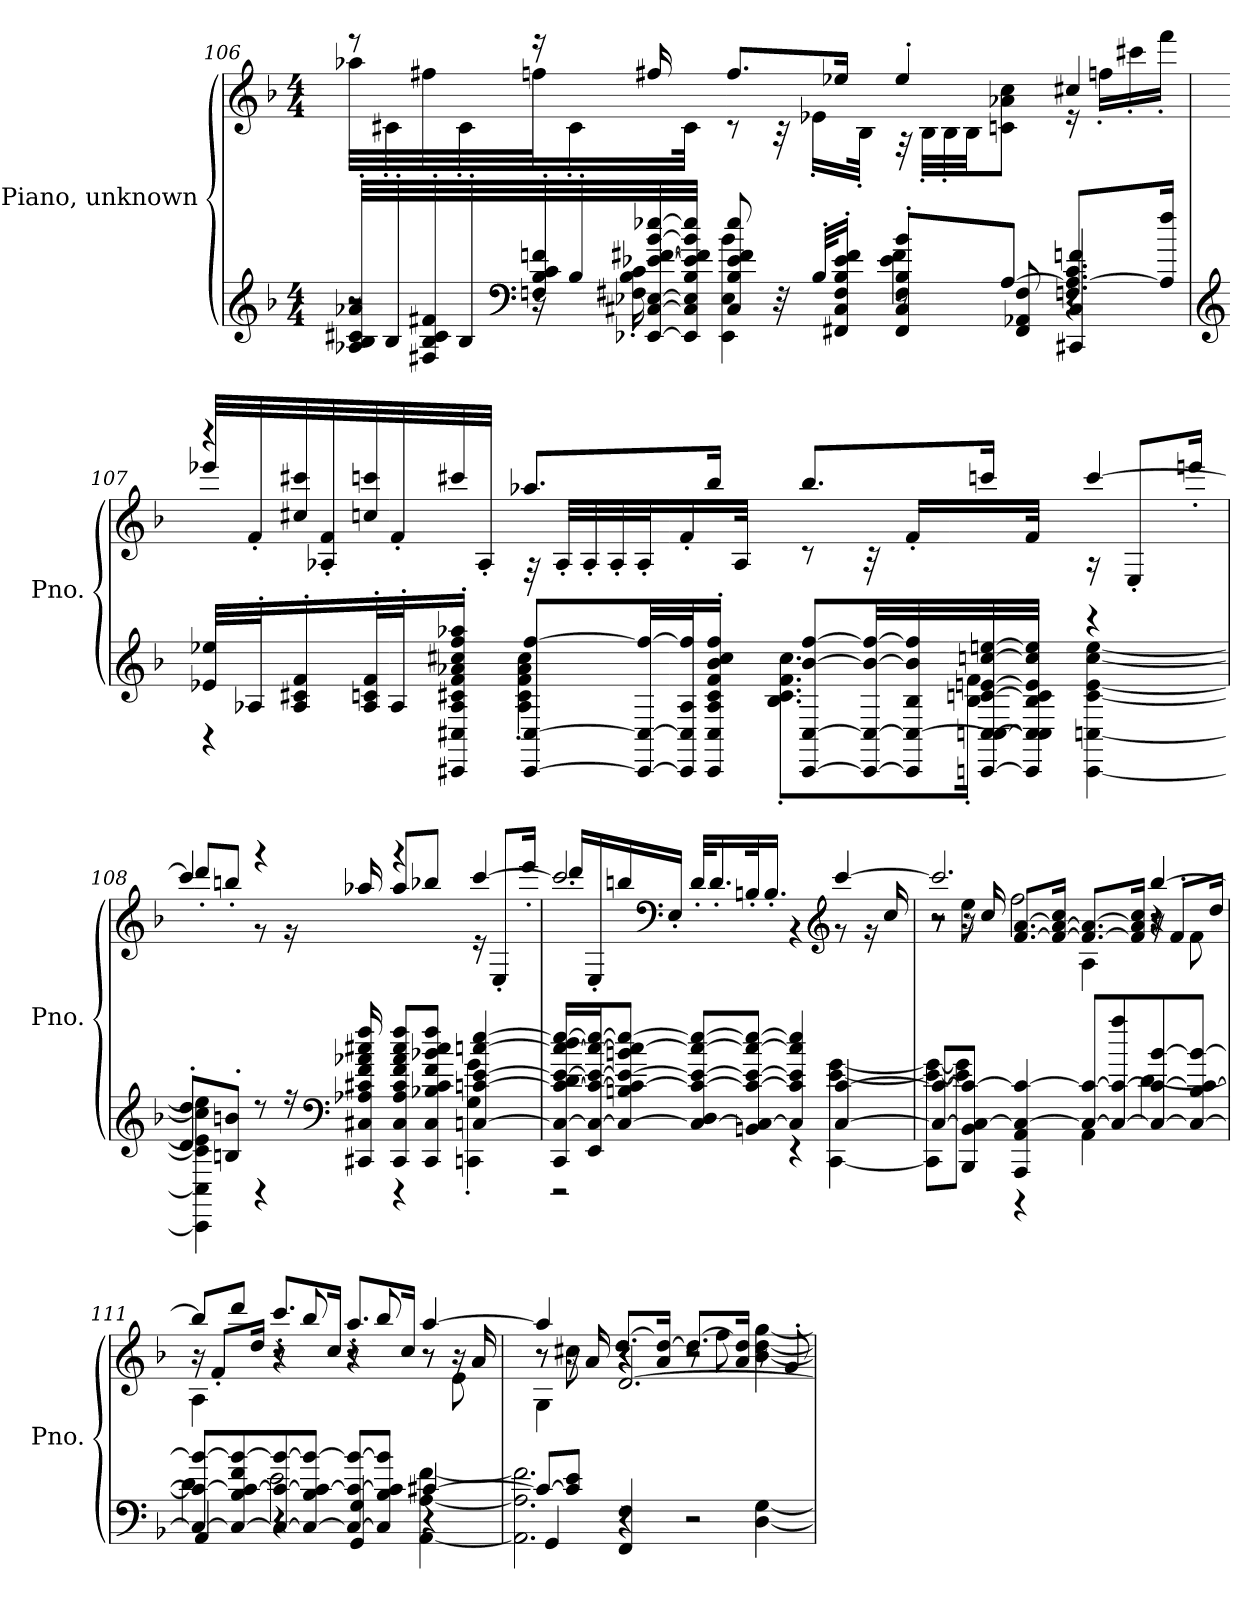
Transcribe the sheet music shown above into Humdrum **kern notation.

**kern	**kern
*part1	*part1
*staff2	*staff1
*I"Piano, unknown	*
*I'Pno.	*
!!LO:LB:g=z
*clefG2	*clefG2
*k[b-]	*k[b-]
*M4/4	*M4/4
=106	=106
*^	*^
*	*^	*	*
32A-X/' 32B-/' 32c#X/' 32a-X/'LLL	8r	2r	8r	32aa-X\LLL
32B-'/	.	.	.	32c#X'\
32F#X/' 32B-/' 32c#/' 32f#X/'	.	.	.	32ff#X\
32B-'/	.	.	.	32c#'\
*clefF4	*	*	*	*
32Fn/' 32B-/' 32c#/' 32fn/'	16r	.	16r	32ffn\J
32B-'/	.	.	.	16c#'\
[32EE-X/ [32C#X/ [32E-X/ [32e-X/ [32f#X/ [32b-/ [32ee-X/	16F#X\' 16B-\' 16c#\'	.	16ff#X/	.
32EE-/] 32C#/] 32E-/] 32B-/ 32e-/] 32f#/] 32b-/] 32ee-/]JJJ	.	.	.	32c#\JJk
8C#/ 8B-/ 8e-/ 8f#/ 8ee-/	4EE-\ 4E-\ 4b-\	.	8.ff#/L	8r
32r	.	.	.	32r
32B-'/KLL	.	.	.	16e-X'\LL
16FF#X/' 16C#/' 16F#/' 16B-/' 16e-/' 16f#/'JJ	.	.	16ee-X/Jk	.
.	.	.	.	32B-'\JJk
8FF#/' 8C#/' 8F#/' 8B-/' 8b-/'L	4e-\ 4f#\	8r	4ee-'/	32r
.	.	.	.	32B-'\LLL
.	.	.	.	32B-'\
.	.	.	.	32B-\JJ
[8A-/J	.	8FF#/ 8AA-X/ 8F#/	.	8cn\ 8a-X\ 8cc\J
8.Fn/ 8.A-/_ 8.c#/L	4r	4CC#X/ 4C#/ 4fn/	4cc#X/	16r
.	.	.	.	16ffn'\LL
.	.	.	.	16ccc#X'\
16A-/] 16ff/Jk	.	.	.	16fff'\JJ
*v	*v	*v	*	*
!!LO:PB:g=z	!!
=107	=107	=107
*clefG2	*	*
*^	*	*
32e-X/ 32ee-X/LLL	4r	4r	32eee-X/LLL
32A-X'/J	.	.	32f'/
16A-/' 16c#X/' 16f/'	.	.	32cc#X/ 32ccc#X/
.	.	.	32A-X/' 32f/'
32A-/' 32cn/' 32f/'L	.	.	32ccn/ 32cccn/
32A-'/J	.	.	32f'/
16CC#X/' 16C#X/' 16A-/' 16c#X/' 16f/' 16a-X/' 16cc#X/' 16ff/' 16aa-X/'JJ	.	.	32ccc#X/
.	.	.	32A-'/JJJ
[8CC#/ [8C#/ [8ff/L	4A-\' 4c#\' 4f\' 4a-\' 4cc#\'	8.aa-X/L	32r
.	.	.	32A-'/LLL
.	.	.	32A-'/
.	.	.	32A-'/
32CC#/_ 32C#/_ 32ff/_LL	.	.	32A-'/J
32CC#/] 32C#/] 32A-/ 32ff/]J	.	.	16f'/
16CC#/' 16C#/' 16A-/' 16c#/' 16f/' 16b-/' 16cc#/' 16ff/'JJ	.	16bb-/Jk	.
.	.	.	32A-/JJk
[8CC#/ [8C#/ [8b-/ [8ff/L	8.B-\' 8.c#\' 8.f\' 8.cc#\'L	8.bb-/L	8r
32CC#/_ 32C#/_ 32b-/_ 32ff/_LL	.	.	32r
32CC#/] 32C#/_ 32B-/ 32b-/] 32ff/]	.	.	16f'/LL
[32CCn/ [32Cn/ 32C#/_ [32cn/ [32en/ [32ccn/ [32een/	16B-\' 16f\'Jk	16cccn/Jk	.
32CC/] 32C/] 32C#/] 32B-/ 32c/] 32e/] 32cc/] 32ee/]JJJ	.	.	32f/JJk
4r	[4CC\ [4Cn\ [4c\ [4e\ [4cc\ [4ee\	[4ccc/	16r
.	.	.	8E'/L
.	.	.	16eeen'/Jk
!!LO:LB:g=z	!!
=108	=108	=108	=108
8d/' 8dd/'L	4CC\] 4C\] 4c\] 4e\] 4cc\] 4ee\]	4ccc/]	8ddd'/L
8Bn/' 8bn/'J	.	.	8bbn'/J
8r	4r	4r	8r
16r	.	.	16r
*clefF4	*	*	*
16CC#X/ 16C#X/ 16A-X/ 16c#X/ 16f/ 16a-X/ 16cc#X/ 16ff/	.	.	16aa-X/
8CC#/ 8C#/ 8A-/ 8c#/ 8f/ 8a-/ 8cc#/ 8ff/L	4r	4r	8aa-/L
8CC#/ 8C#/ 8B-X/ 8c#/ 8f/ 8b-X/ 8cc#/ 8ff/J	.	.	8bb-X/J
[4Cn/ [4cn/ [4e/ [4ccn/ [4ee/	4CCn\' 4G\' 4g\'	[4ccc/	16r
.	.	.	8E'/L
.	.	.	16eee'/Jk
=109	=109	=109	=109
16CC/ 16C/_ 16c/_ 16d/ 16e/_ 16cc/_ 16dd/ 16ee/_LL	2r	2.ccc/]	16ddd/LL
16EE/ 16C/_ 16c/_ 16e/_ 16cc/_ 16ee/_J	.	.	16E'/
8C/_ 8Bn/ 8c/_ 8e/_ 8bn/ 8cc/_ 8ee/_J	.	.	16bbn/
*	*	*clefF4	*
.	.	.	16E'/JJ
8C/_ 8D/ 8c/_ 8e/_ 8cc/_ 8ee/_L	.	.	32d'/KLL
.	.	.	16.d'/
8BBn/ 8C/_ 8c/_ 8e/_ 8cc/_ 8ee/_J	.	.	32Bn'/K
.	.	.	16.B'/JJ
4C/] 4c/] 4e/] 4cc/] 4ee/]	4r	.	4r
*	*	*clefG2	*
[4C/ [4c/	[4CC\ [4e\ [4g\	[4ccc/	8r
.	.	.	16r
.	.	.	16cc/
!!LO:LB:g=z
=110	=110	=110	=110
*	*	*^	*^
8C/_ 8c/_L	8CC\] 8e\_ 8g\_L	2.ccc/]	2r	8r	8r
8BBB-/ 8BB-/ 8C/_ 8c/_J	8e\] 8g\]J	.	.	16r	8ee\
.	.	.	.	16cc/	.
4AAA/ 4AA/ 4C/_ 4c/_	4r	.	.	[8.f/ [8.a/L	2ff\
.	.	.	.	16f/_ 16a/_ 16cc/Jk	.
8C/_ 8c/_L	4AA\	.	4A\	8.f/_ 8.a/_L	.
8C/_ 8c/_ 8aa/	.	.	.	.	.
.	.	.	.	16f/] 16a/] 16cc/Jk	.
8C/_ 8c/_ [8b-/	[4d\	[4bb-/	8r	16r	4r
.	.	.	.	8f'/L	.
8C/_ 8B-/ 8c/_ 8b-/_J	.	.	8f\	.	.
.	.	.	.	16dd/Jk	.
*	*	*	*	*v	*v
=111	=111	=111	=111	=111
*	*^	*	*	*
8C/_ 8c/_ 8b-/_L	4d\]	4AA/	8bb-/L]	16r	4A\
.	.	.	.	8f'/L	.
8C/_ 8B-/ 8c/_ 8f/ 8b-/_	.	.	8ddd/J	.	.
.	.	.	.	16dd/Jk	.
8C/_ 8c/_ 8b-/_	2e\	4r	8r	8.ccc'/L	4r
8C/_ 8B-/ 8c/_ 8b-/_J	.	.	8bb-/	.	.
.	.	.	.	16cc/Jk	.
8C/_ 8c/_ 8b-/_L	.	4GG/ 4G/	8r	8.aa'/L	4r
8C/] 8B-/ 8c/] 8b-/]J	.	.	8bb-/	.	.
.	.	.	.	16cc/Jk	.
[4c#X/	[4AA\ [4A\ [4f\	4r	[4aa/	8r	8r
.	.	.	.	16r	8e\
.	.	.	.	16a/	.
!!LO:LB:g=z
=112	=112	=112	=112	=112	=112
*	*	*	*	*	*^
8c#/L_	2.AA\] 2.A\] 2.f\]	4GG/	4aa/]	8r	8r	4G\
8c#/] 8e/J	.	.	.	8cc#X\	16r	.
.	.	.	.	.	16a/	.
4FF/ 4F/	.	4r	[2.d/	4r	[8.dd/L	4r
.	.	.	.	.	16a/ 16dd/_Jk	.
2r	.	2r	.	8r	8.dd/L_	2r
.	.	.	.	8ff\	.	.
.	.	.	.	.	16a/ 16dd/]Jk	.
.	[4D\ [4G\	.	.	[4b-\ [4dd\ [4gg\	8r	.
.	.	.	.	.	8g'/	.
*v	*v	*v	*	*	*	*
*	*v	*v	*v	*v
=	=
*-	*-
